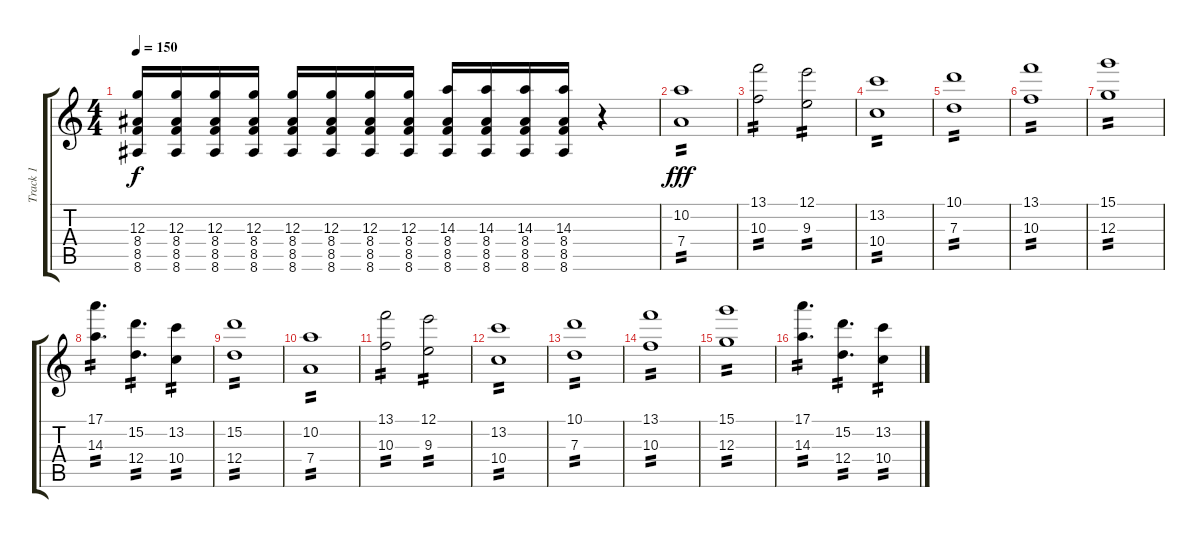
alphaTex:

\track ("Track 1" "Track 1") {instrument distortionguitar}
\staff {score tabs}
\tuning (E4 B3 G3 D3 A2 D2) {hide}
\ts (4 4)
\tempo 150
\clef g2
\ks c
(12.3 8.4 8.5 8.6).16{dy f} (12.3 8.4 8.5 8.6).16 (12.3 8.4 8.5 8.6).16 (12.3 8.4 8.5 8.6).16 (12.3 8.4 8.5 8.6).16 (12.3 8.4 8.5 8.6).16 (12.3 8.4 8.5 8.6).16 (12.3 8.4 8.5 8.6).16 (14.3 8.4 8.5 8.6).16 (14.3 8.4 8.5 8.6).16 (14.3 8.4 8.5 8.6).16 (14.3 8.4 8.5 8.6).16 r.4 |
(10.2 7.4).1{tp 2 dy fff} |
(13.1 10.3).2{tp 2} (12.1 9.3).2{tp 2} |
(13.2 10.4).1{tp 2} |
(10.1 7.3).1{tp 2} |
(13.1 10.3).1{tp 2} |
(15.1 12.3).1{tp 2} |
(17.1 14.3).4{d tp 2} (15.2 12.4).4{d tp 2} (13.2 10.4).4{tp 2} |
(15.2 12.4).1{tp 2} |
(10.2 7.4).1{tp 2} |
(13.1 10.3).2{tp 2} (12.1 9.3).2{tp 2} |
(13.2 10.4).1{tp 2} |
(10.1 7.3).1{tp 2} |
(13.1 10.3).1{tp 2} |
(15.1 12.3).1{tp 2} |
(17.1 14.3).4{d tp 2} (15.2 12.4).4{d tp 2} (13.2 10.4).4{tp 2}
